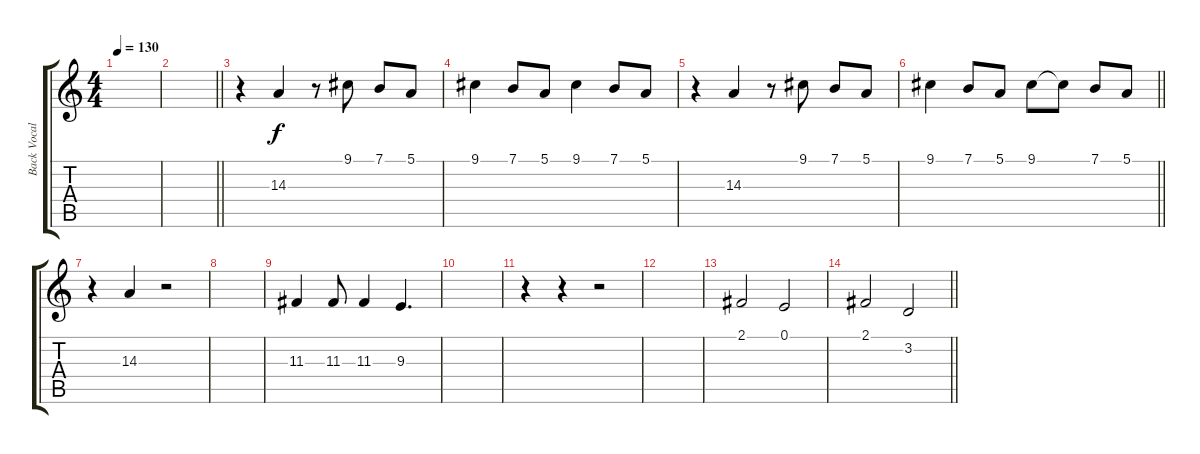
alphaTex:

\track ("Back Vocal" "Back Vocal") {instrument panflute}
\staff {score tabs}
\tuning (E4 B3 G3 D3 A2 E2) {hide}
\ts (4 4)
\tempo 130
\clef g2
\ks c
|
\barLineRight lightlight
|
r.4 14.3.4 r.8 9.1.8 7.1.8 5.1.8 |
9.1.4 7.1.8 5.1.8 9.1.4 7.1.8 5.1.8 |
r.4 14.3.4 r.8 9.1.8 7.1.8 5.1.8 |
\barLineRight lightlight
9.1.4 7.1.8 5.1.8 9.1.8 9.1{t}.8 7.1.8 5.1.8 |
r.4 14.3.4 r.2 |
|
11.3.4 11.3.8 11.3.4 9.3.4{d} |
|
r.4 r.4 r.2 |
|
2.1.2 0.1.2 |
\barLineRight lightlight
2.1.2 3.2.2
